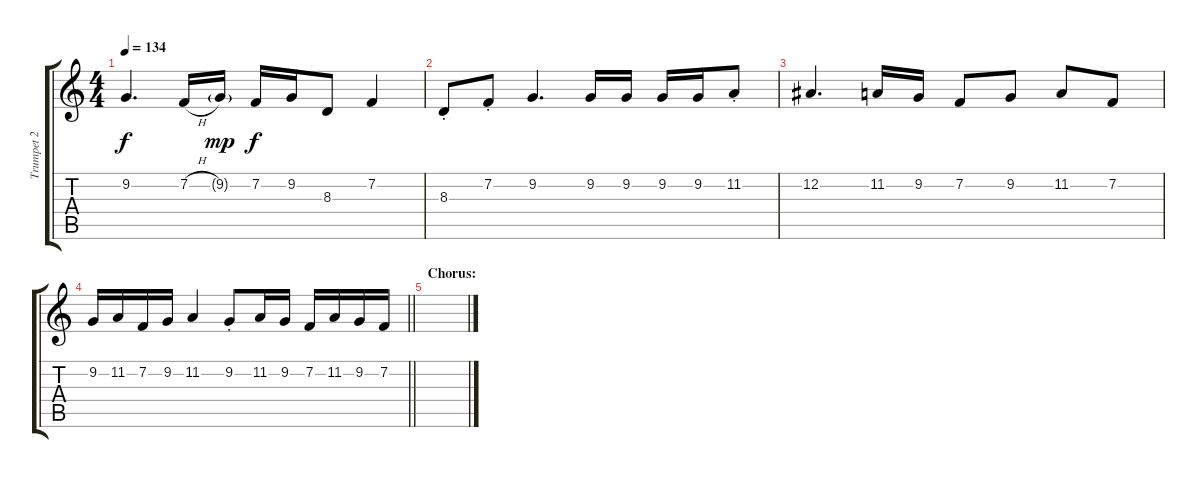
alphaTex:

\track ("Trumpet 2" "Trumpet 2") {instrument trumpet}
\staff {score tabs}
\tuning (Eb4 Bb3 Gb3 Db3 Ab2 Eb2) {hide}
\ts (4 4)
\tempo 134
\clef g2
\ks c
9.2.4{d dy f} 7.2{h}.16 9.2{g}.16{dy mp} 7.2.16{dy f} 9.2.16 8.3.8 7.2.4 |
8.3{st}.8 7.2{st}.8 9.2.4{d} 9.2.16 9.2.16 9.2.16 9.2.16 11.2{st}.8 |
12.2.4{d} 11.2.16 9.2.16 7.2.8 9.2.8 11.2.8 7.2.8 |
\barLineRight lightlight
9.2.16 11.2.16 7.2.16 9.2.16 11.2.4 9.2{st}.8 11.2.16 9.2.16 7.2.16 11.2.16 9.2.16 7.2.16 |
\section ("" "Chorus:")
